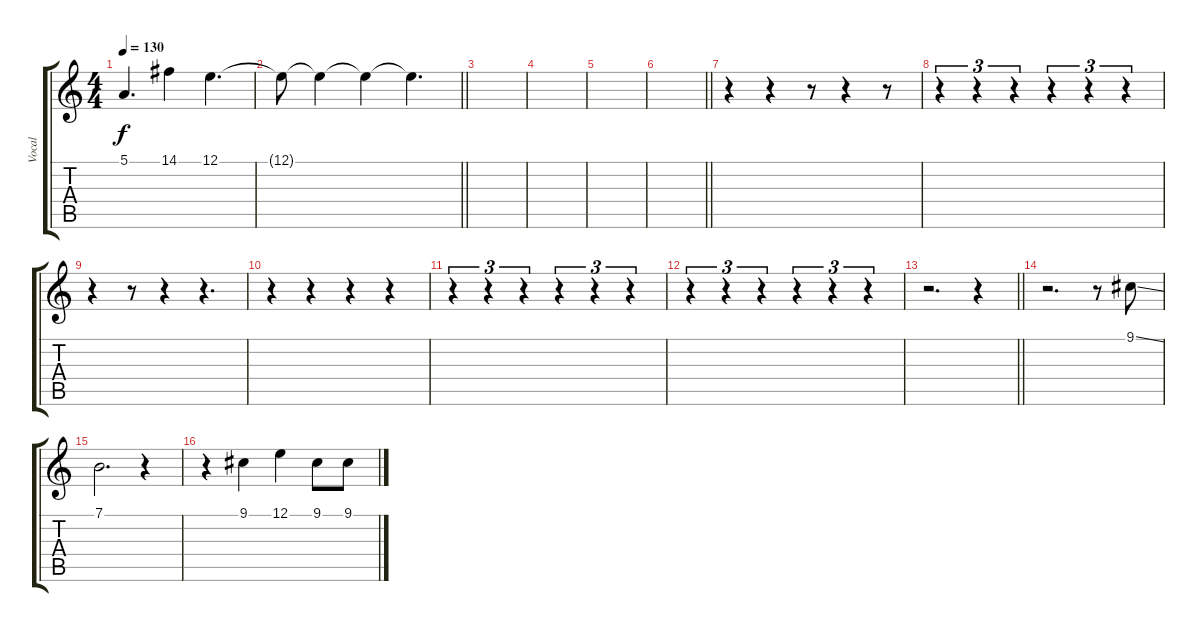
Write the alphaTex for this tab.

\track ("Vocal" "Vocal") {instrument flute}
\staff {score tabs}
\tuning (E4 B3 G3 D3 A2 E2) {hide}
\ts (4 4)
\tempo 130
\clef g2
\ks c
5.1.4{d dy f} 14.1.4 12.1.4{d} |
\barLineRight lightlight
12.1{t}.8 12.1{t}.4 12.1{t}.4 12.1{t}.4{d} |
|
|
|
\barLineRight lightlight
|
r.4 r.4 r.8 r.4 r.8 |
r.4{tu (3 2)} r.4{tu (3 2)} r.4{tu (3 2)} r.4{tu (3 2)} r.4{tu (3 2)} r.4{tu (3 2)} |
r.4 r.8 r.4 r.4{d} |
r.4 r.4 r.4 r.4 |
r.4{tu (3 2)} r.4{tu (3 2)} r.4{tu (3 2)} r.4{tu (3 2)} r.4{tu (3 2)} r.4{tu (3 2)} |
r.4{tu (3 2)} r.4{tu (3 2)} r.4{tu (3 2)} r.4{tu (3 2)} r.4{tu (3 2)} r.4{tu (3 2)} |
\barLineRight lightlight
r.2{d} r.4 |
r.2{d} r.8 9.1{ss}.8 |
7.1.2{d} r.4 |
r.4 9.1.4 12.1.4 9.1.8 9.1.8
